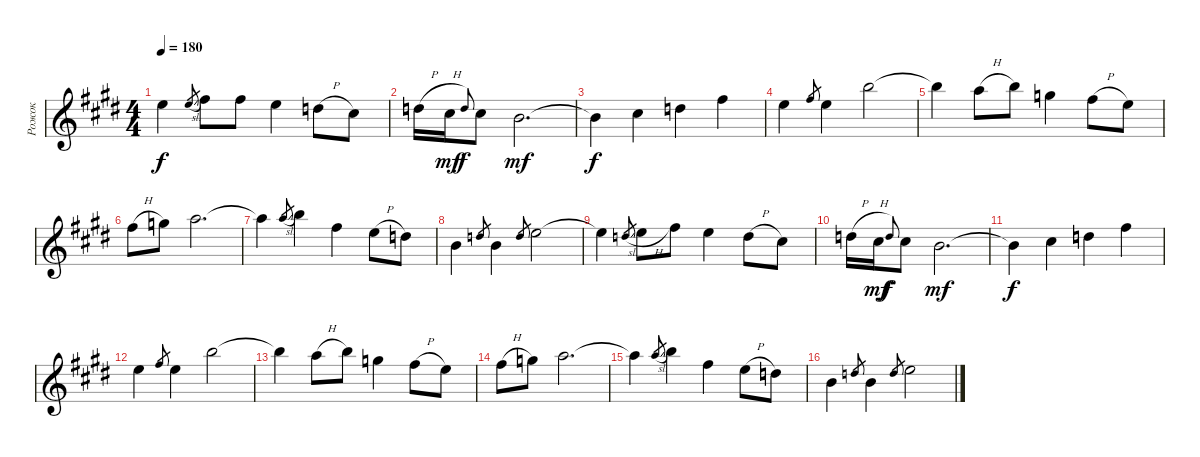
\track ("Рожок" "Рожок") {instrument bassoon}
\staff {score}
\tuning (E4 B3 G3 D3 A2 E2) {hide}
\ts (4 4)
\tempo 180
\clef g2
\ks c#minor
12.1{t}.4{dy f} 12.1{sl}.8{gr} 14.1.8 14.1.8 12.1.4 10.1{h}.8 9.1.8 |
10.1{h}.16 9.1{h}.16{dy mf} 10.1.8{gr onbeat dy f} 9.1.8 7.1.2{d dy mf} |
7.1{t}.4{dy f} 9.1.4 10.1.4 14.1.4 |
12.1.4 14.1.8{gr} 12.1.4 19.1.2 |
19.1{t}.4 17.1{h}.8 19.1.8 15.1.4 14.1{h}.8 12.1.8 |
14.1{h}.8 15.1.8 17.1.2{d} |
17.1{t}.4 17.1{sl}.8{gr} 19.1.4 14.1.4 12.1{h}.8 10.1.8 |
7.1.4 10.1.8{gr} 7.1.4 10.1.8{gr} 12.1.2 |
12.1{t}.4 10.1{sl}.8{gr} 12.1{h}.8 14.1.8 12.1.4 10.1{h}.8 9.1.8 |
10.1{h}.16 9.1{h}.16{dy mf} 10.1.8{gr onbeat dy f} 9.1.8 7.1.2{d dy mf} |
7.1{t}.4{dy f} 9.1.4 10.1.4 14.1.4 |
12.1.4 14.1.8{gr} 12.1.4 19.1.2 |
19.1{t}.4 17.1{h}.8 19.1.8 15.1.4 14.1{h}.8 12.1.8 |
14.1{h}.8 15.1.8 17.1.2{d} |
17.1{t}.4 17.1{sl}.8{gr} 19.1.4 14.1.4 12.1{h}.8 10.1.8 |
7.1.4 10.1.8{gr} 7.1.4 10.1.8{gr} 12.1.2
